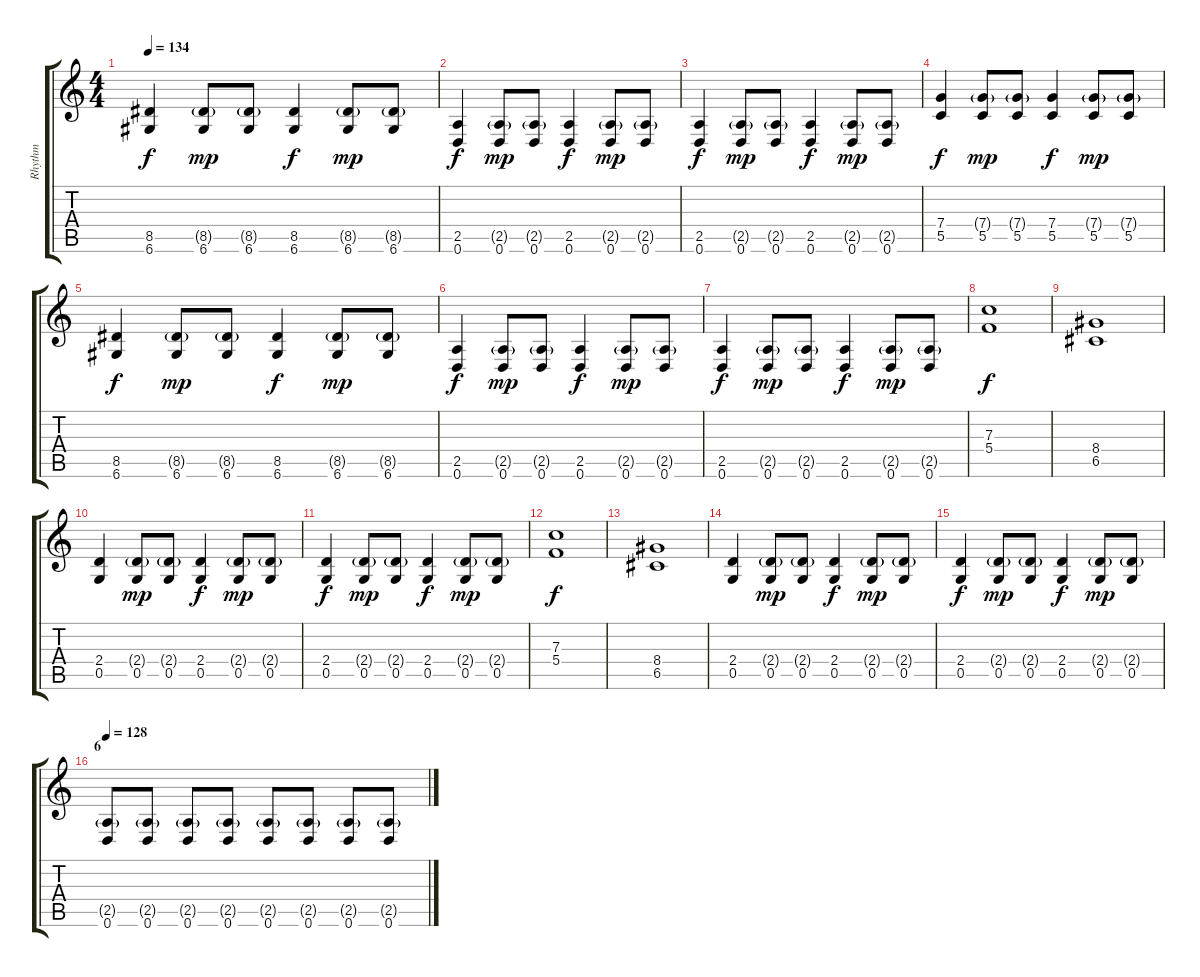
\track ("Rhythm" "Rhythm") {instrument distortionguitar}
\staff {score tabs}
\tuning (D4 A3 F3 C3 G2 D2) {hide}
\ts (4 4)
\tempo 134
\clef g2
\ks c
(8.5 6.6).4{dy f} (8.5{g} 6.6).8{dy mp} (8.5{g} 6.6).8 (8.5 6.6).4{dy f} (8.5{g} 6.6).8{dy mp} (8.5{g} 6.6).8 |
(2.5 0.6).4{dy f} (2.5{g} 0.6).8{dy mp} (2.5{g} 0.6).8 (2.5 0.6).4{dy f} (2.5{g} 0.6).8{dy mp} (2.5{g} 0.6).8 |
(2.5 0.6).4{dy f} (2.5{g} 0.6).8{dy mp} (2.5{g} 0.6).8 (2.5 0.6).4{dy f} (2.5{g} 0.6).8{dy mp} (2.5{g} 0.6).8 |
(7.4 5.5).4{dy f} (7.4{g} 5.5).8{dy mp} (7.4{g} 5.5).8 (7.4 5.5).4{dy f} (7.4{g} 5.5).8{dy mp} (7.4{g} 5.5).8 |
(8.5 6.6).4{dy f} (8.5{g} 6.6).8{dy mp} (8.5{g} 6.6).8 (8.5 6.6).4{dy f} (8.5{g} 6.6).8{dy mp} (8.5{g} 6.6).8 |
(2.5 0.6).4{dy f} (2.5{g} 0.6).8{dy mp} (2.5{g} 0.6).8 (2.5 0.6).4{dy f} (2.5{g} 0.6).8{dy mp} (2.5{g} 0.6).8 |
(2.5 0.6).4{dy f} (2.5{g} 0.6).8{dy mp} (2.5{g} 0.6).8 (2.5 0.6).4{dy f} (2.5{g} 0.6).8{dy mp} (2.5{g} 0.6).8 |
(7.3 5.4).1{dy f} |
(8.4 6.5).1 |
(2.4 0.5).4 (2.4{g} 0.5).8{dy mp} (2.4{g} 0.5).8 (2.4 0.5).4{dy f} (2.4{g} 0.5).8{dy mp} (2.4{g} 0.5).8 |
(2.4 0.5).4{dy f} (2.4{g} 0.5).8{dy mp} (2.4{g} 0.5).8 (2.4 0.5).4{dy f} (2.4{g} 0.5).8{dy mp} (2.4{g} 0.5).8 |
(7.3 5.4).1{dy f} |
(8.4 6.5).1 |
(2.4 0.5).4 (2.4{g} 0.5).8{dy mp} (2.4{g} 0.5).8 (2.4 0.5).4{dy f} (2.4{g} 0.5).8{dy mp} (2.4{g} 0.5).8 |
(2.4 0.5).4{dy f} (2.4{g} 0.5).8{dy mp} (2.4{g} 0.5).8 (2.4 0.5).4{dy f} (2.4{g} 0.5).8{dy mp} (2.4{g} 0.5).8 |
\section ("" "6")
\tempo 128
(2.5{g} 0.6).8 (2.5{g} 0.6).8 (2.5{g} 0.6).8 (2.5{g} 0.6).8 (2.5{g} 0.6).8 (2.5{g} 0.6).8 (2.5{g} 0.6).8 (2.5{g} 0.6).8
